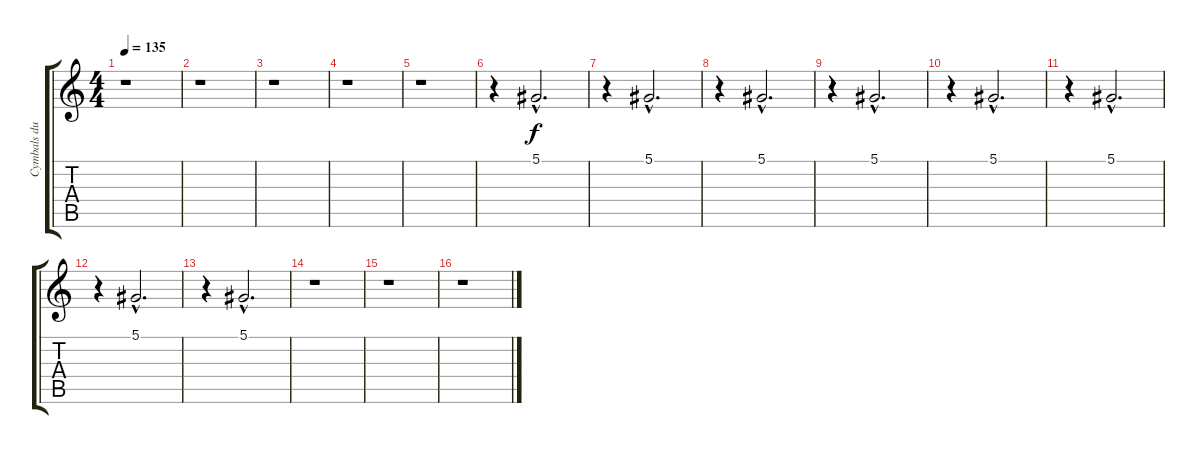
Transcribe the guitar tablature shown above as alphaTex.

\track ("Cymbals during interlude" "Cymbals du") {instrument reversecymbal}
\staff {score tabs}
\tuning (Eb4 Bb3 Gb3 Db3 Ab2 Eb2) {hide}
\ts (4 4)
\tempo 135
\clef g2
\ks c
r.1{dy f} |
r.1 |
r.1 |
r.1 |
r.1 |
r.4 5.1{hac}.2{d} |
r.4 5.1{hac}.2{d} |
r.4 5.1{hac}.2{d} |
r.4 5.1{hac}.2{d} |
r.4 5.1{hac}.2{d} |
r.4 5.1{hac}.2{d} |
r.4 5.1{hac}.2{d} |
r.4 5.1{hac}.2{d} |
r.1 |
r.1 |
r.1
